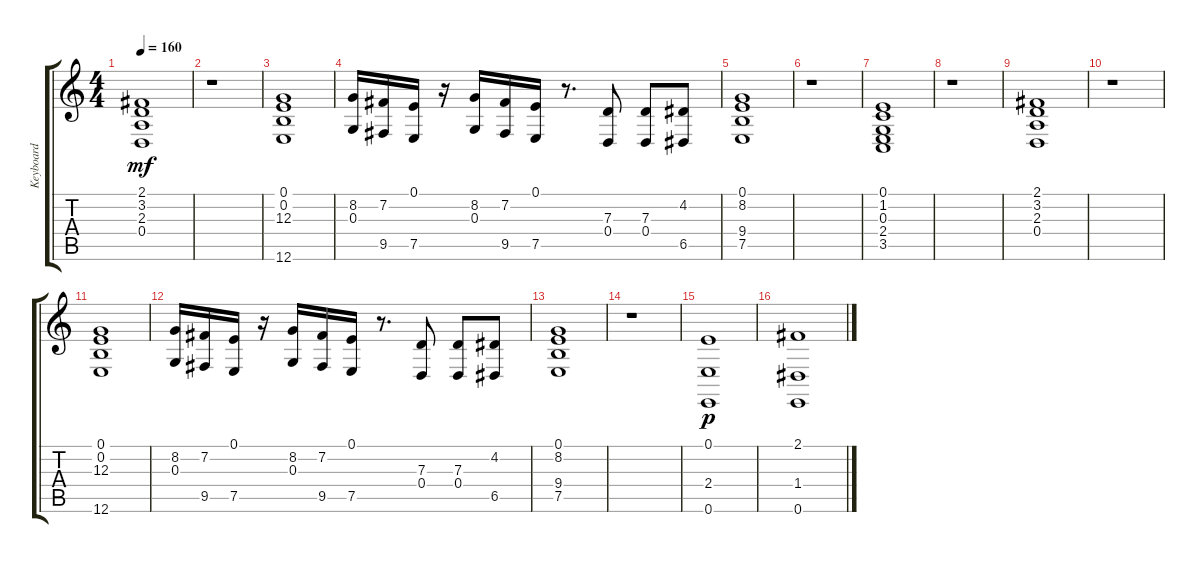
\track ("Keyboard" "Keyboard") {instrument choiraahs}
\staff {score tabs}
\tuning (E4 B3 G3 D3 A2 E2) {hide}
\ts (4 4)
\tempo 160
\clef g2
\ks c
(2.1 3.2 2.3 0.4).1{dy mf} |
r.1 |
(0.1 0.2 12.3 12.6).1 |
(8.2 0.3).16 (7.2 9.5).16 (0.1 7.5).16 r.16 (8.2 0.3).16 (7.2 9.5).16 (0.1 7.5).16 r.8{d} (7.3 0.4).8 (7.3 0.4).8 (4.2 6.5).8 |
(0.1 8.2 9.4 7.5).1 |
r.1 |
(0.1 1.2 0.3 2.4 3.5).1 |
r.1 |
(2.1 3.2 2.3 0.4).1 |
r.1 |
(0.1 0.2 12.3 12.6).1 |
(8.2 0.3).16 (7.2 9.5).16 (0.1 7.5).16 r.16 (8.2 0.3).16 (7.2 9.5).16 (0.1 7.5).16 r.8{d} (7.3 0.4).8 (7.3 0.4).8 (4.2 6.5).8 |
(0.1 8.2 9.4 7.5).1 |
r.1 |
(0.1 2.4 0.6).1{dy p} |
(2.1 1.4 0.6).1
